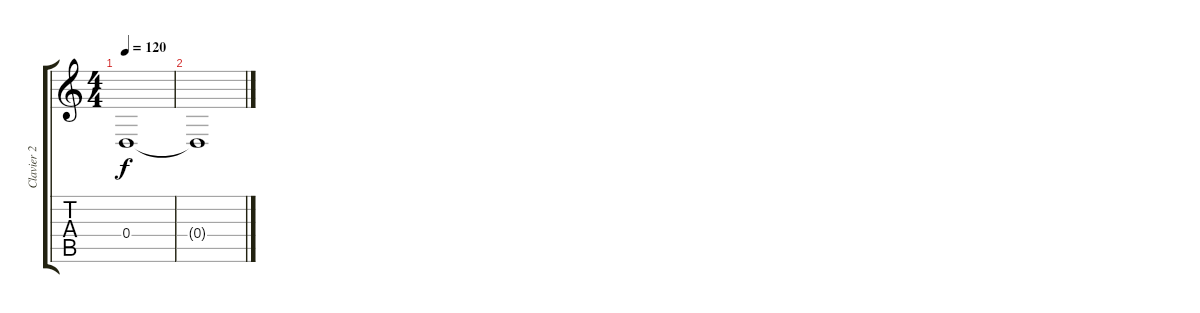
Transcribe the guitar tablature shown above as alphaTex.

\track ("Clavier 2" "Clavier 2") {instrument brightacousticpiano}
\staff {score tabs}
\tuning (E4 B3 G3 D3 A2 E2) {hide}
\ts (4 4)
\tempo 120
\clef g2
\ks c
0.4{t}.1{dy f} |
0.4{t}.1
